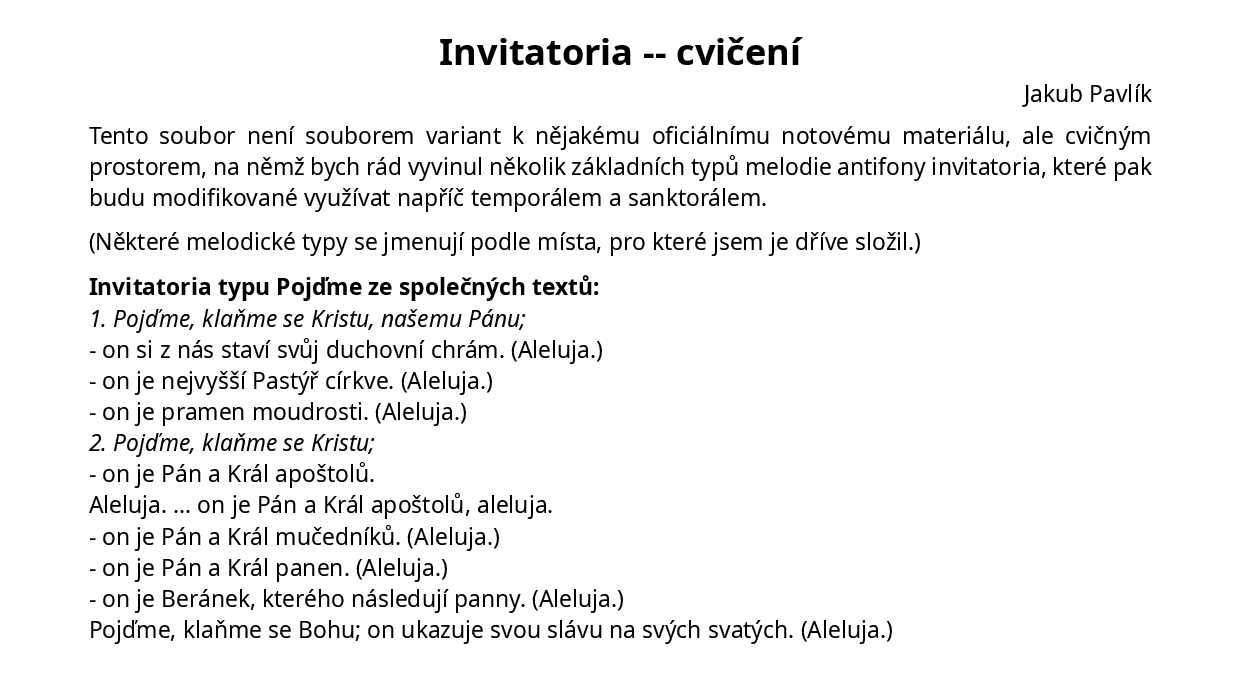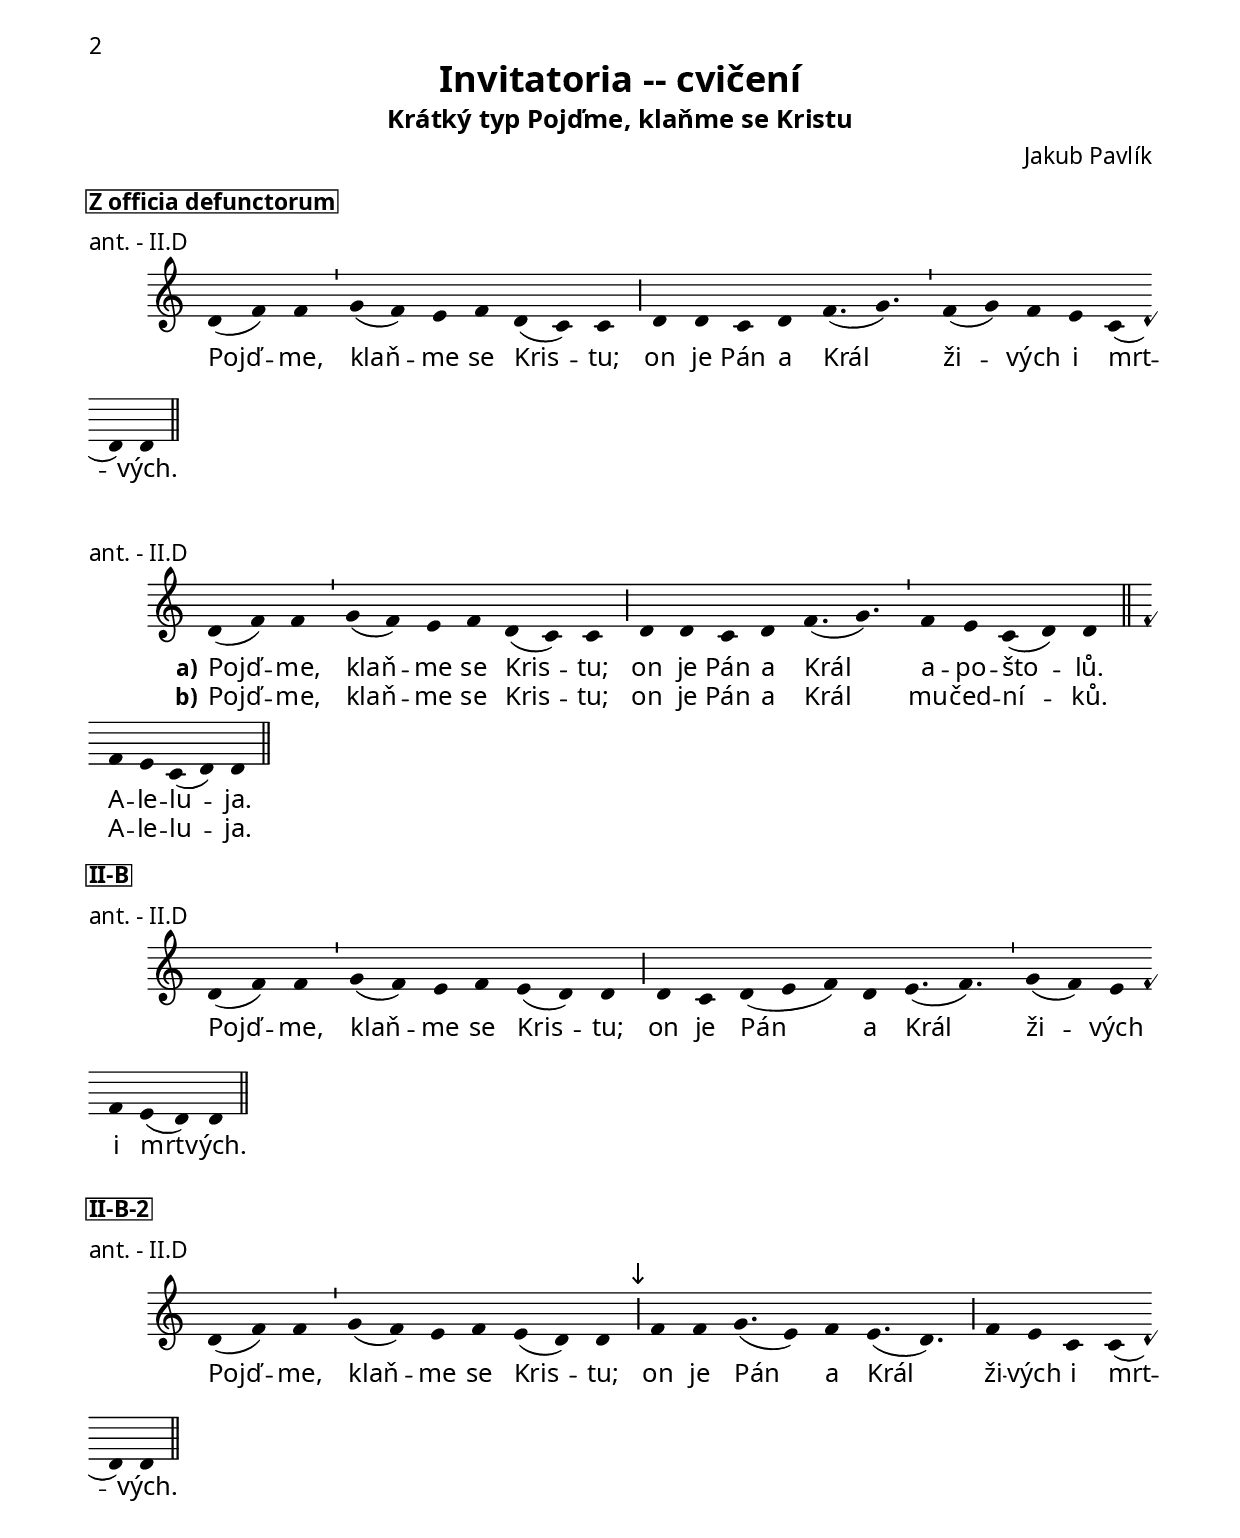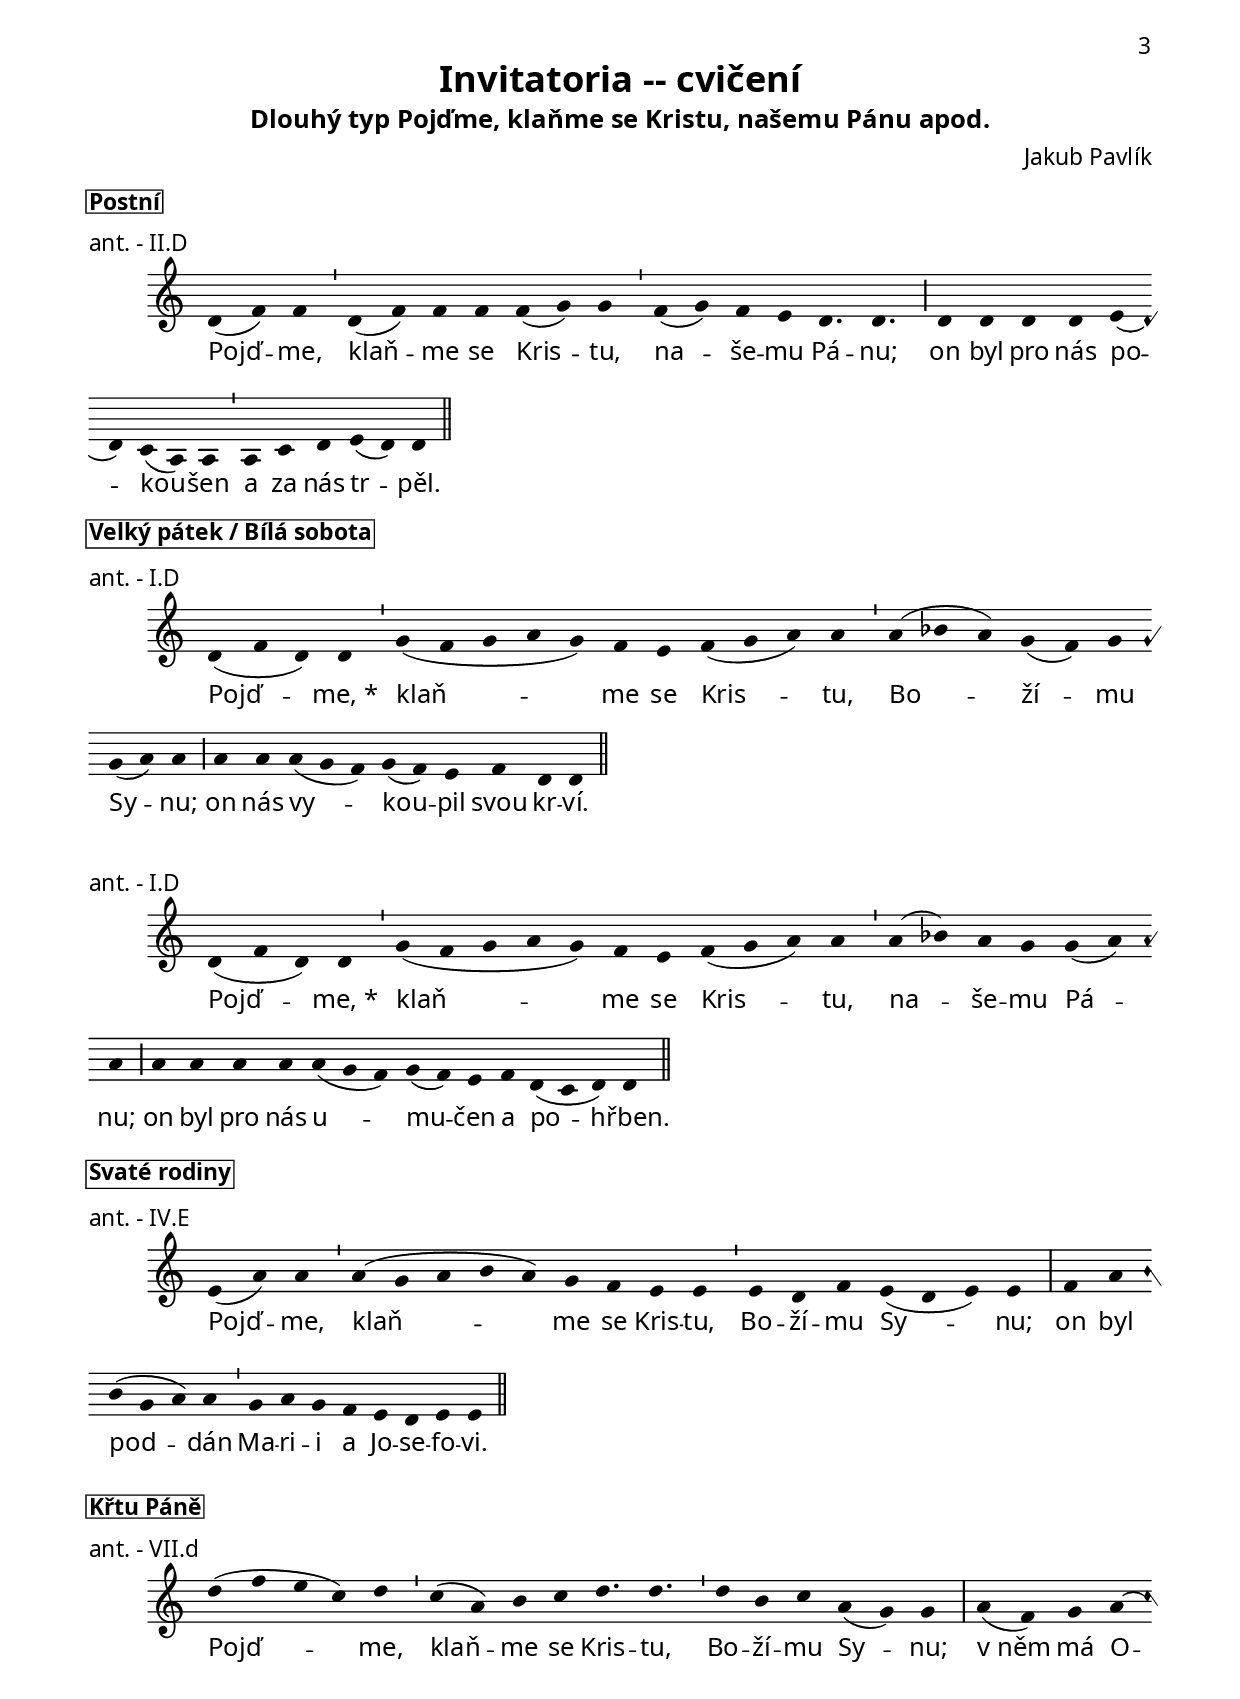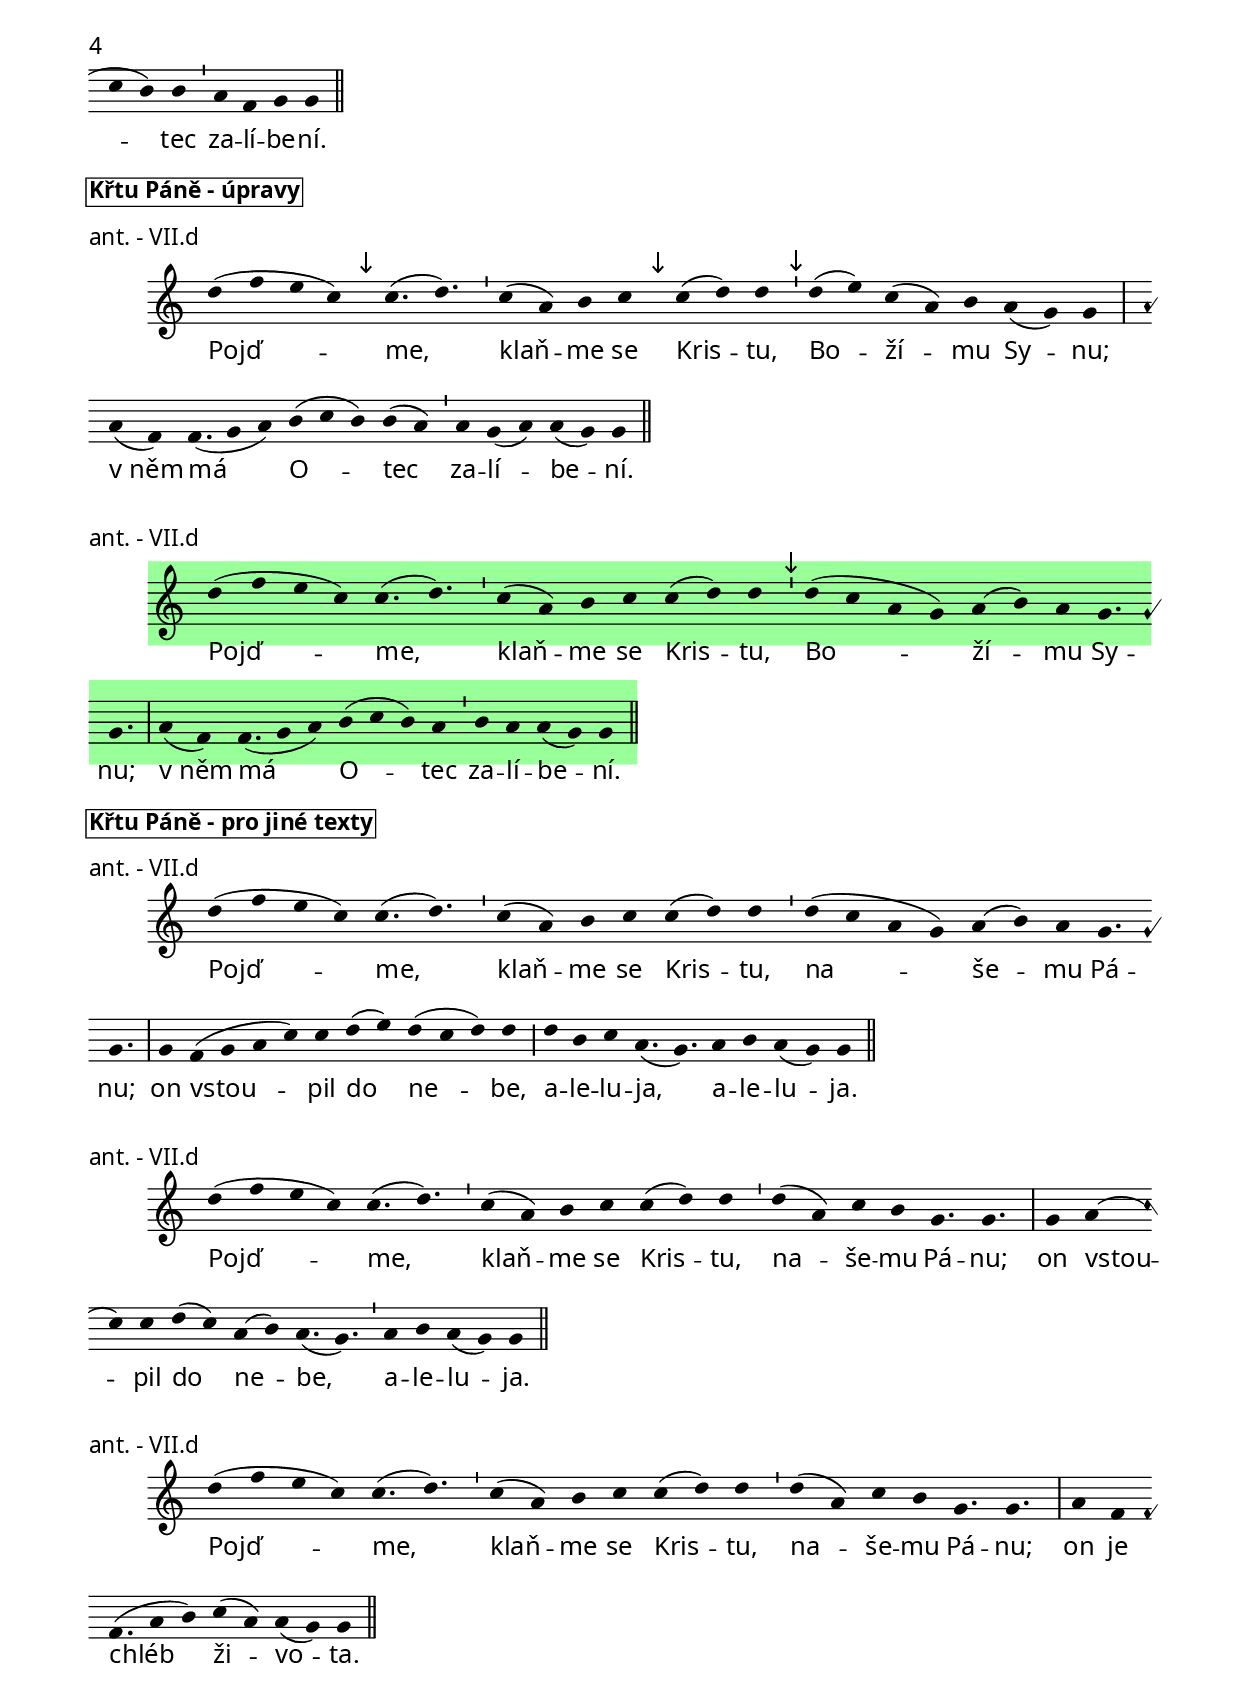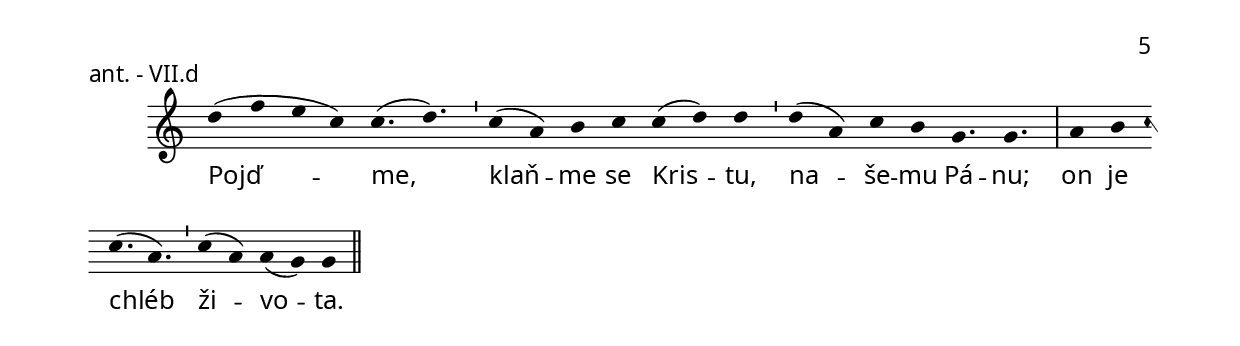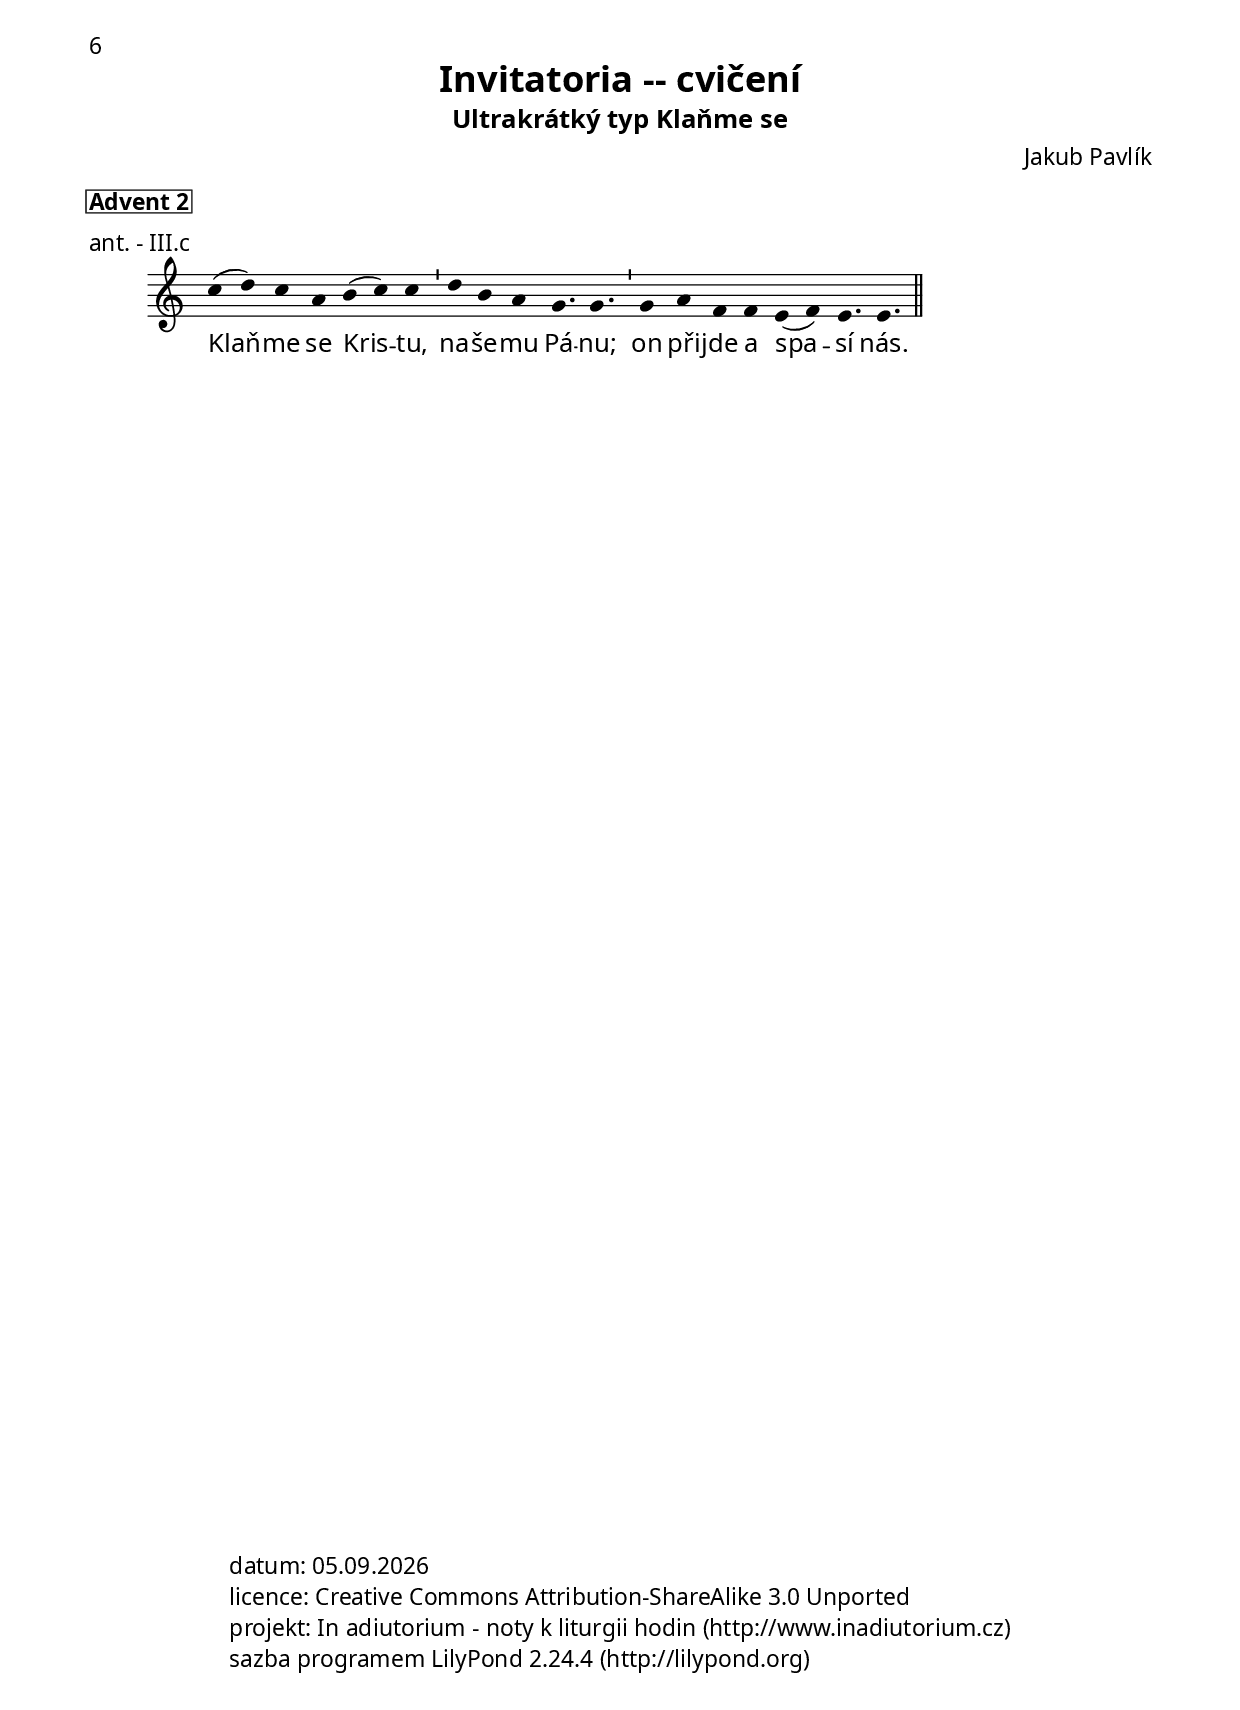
\version "2.15.37"

\header {
  title = "Invitatoria -- cvičení"
  composer = "Jakub Pavlík"
}

\include "spolecne.ly"

\markup\justify{
Tento soubor není souborem variant k nějakému oficiálnímu notovému materiálu,
ale cvičným prostorem, na němž bych rád vyvinul několik základních
typů melodie antifony invitatoria, které pak budu modifikované využívat napříč
temporálem a sanktorálem.
}

\markup\justify{
(Některé melodické typy se jmenují podle místa, pro které jsem je dříve
složil.)
}

\markup\column{
  \line\bold{Invitatoria typu Pojďme ze společných textů:}
  \line\italic{1. Pojďme, klaňme se Kristu, našemu Pánu;}
  \line{- on si z nás staví svůj duchovní chrám. (Aleluja.)}
  \line{- on je nejvyšší Pastýř církve. (Aleluja.)}
  \line{- on je pramen moudrosti. (Aleluja.)}
  
  \line\italic{2. Pojďme, klaňme se Kristu;}
  \line{- on je Pán a Král apoštolů.}
  \line{Aleluja. ... on je Pán a Král apoštolů, aleluja.}
  \line{- on je Pán a Král mučedníků. (Aleluja.)}
  \line{- on je Pán a Král panen. (Aleluja.)}
  \line{- on je Beránek, kterého následují panny. (Aleluja.)}
  \line{Pojďme, klaňme se Bohu; on ukazuje svou slávu na svých svatých. (Aleluja.)}
}

\bookpart {
  \header {
    subtitle = "Krátký typ Pojďme, klaňme se Kristu"
  }

\markup\nadpisSkupiny{"Z officia defunctorum"}

\score {
  \relative c' {
    \choralniRezim
    d4( f) f \barMin g( f) e f d( c) c \barMaior
    d d c d f4.( g) \barMin f4( g) f e c( d) d \barFinalis
  }
  \addlyrics {
    Pojď -- me, klaň -- me se Kris -- tu;
    on je Pán a Král ži -- vých i mrt -- vých.
  }
  \header {
    quid = "ant."
    modus = "II"
    differentia = "D" 
    psalmus = ""
    id = ""
    piece = \markup {\sestavTitulekBezZalmu}
  }
}

\score {
  \relative c' {
    \choralniRezim
    d4( f) f \barMin g( f) e f d( c) c \barMaior
    d d c d f4.( g) \barMin f4 e c( d) d \barFinalis
    f e c( d) d \barFinalis
  }
  \addlyrics {
    \set stanza = #"a)"
    Pojď -- me, klaň -- me se Kris -- tu; on je Pán a Král 
    a -- po -- što -- lů. A -- le -- lu -- ja.
  }
  \addlyrics {
    \set stanza = #"b)"
    Pojď -- me, klaň -- me se Kris -- tu; on je Pán a Král 
    mu -- čed -- ní -- ků. A -- le -- lu -- ja.
  }
  \header {
    quid = "ant."
    modus = "II"
    differentia = "D" 
    psalmus = ""
    id = ""
    piece = \markup {\sestavTitulekBezZalmu}
  }
}

\markup\nadpisSkupiny{"II-B"}

\score {
  \relative c' {
    \choralniRezim
    d4( f) f \barMin g( f) e f e( d) d \barMaior
    d c d( e f) d e4.( f) \barMin g4( f) e f e( d) d \barFinalis
  }
  \addlyrics {
    Pojď -- me, klaň -- me se Kris -- tu;
    on je Pán a Král ži -- vých i mrt -- vých.
  }
  \header {
    quid = "ant."
    modus = "II"
    differentia = "D" 
    psalmus = ""
    id = ""
    piece = \markup {\sestavTitulekBezZalmu}
  }
}

\markup\nadpisSkupiny{"II-B-2"}

\score {
  \relative c' {
    \choralniRezim
    d4( f) f \barMin g( f) e f e( d) d \barMaior
    \mark\sipka f f g4.( e4) f e4.( d) \barMaior f4 e c c( d) d \barFinalis 
  }
  \addlyrics {
    Pojď -- me, klaň -- me se Kris -- tu;
    on je Pán a Král ži -- vých i mrt -- vých.
  }
  \header {
    quid = "ant."
    modus = "II"
    differentia = "D" 
    psalmus = ""
    id = ""
    piece = \markup {\sestavTitulekBezZalmu}
  }
}


} % bookpart

\bookpart {
  \header {
    subtitle = "Dlouhý typ Pojďme, klaňme se Kristu, našemu Pánu apod."
  }

\markup\nadpisSkupiny{Postní}

\score {
  \relative c' {
    \choralniRezim
    d4( f) f \barMin
    d( f) f f f( g) g \barMin f( g) f e d4. d \barMaior
    d4 d d d e( d) c( a) a \barMin a c d e( d) d \barFinalis
  }
  \addlyrics {
    Pojď -- me,
    klaň -- me se Kris -- tu, na -- še -- mu Pá -- nu;
    on byl pro nás po -- kou -- šen a za nás tr -- pěl.
  }
  \header {
    quid = "ant."
    modus = "II"
    differentia = "D" 
    psalmus = ""
    id = ""
    fons = "Z antifon pro Svatý týden."
    piece = \markup {\sestavTitulekBezZalmu}
  }
}

\markup\nadpisSkupiny{"Velký pátek / Bílá sobota"}

\score {
  \relative c' {
    \choralniRezim
    d4( f d) d \barMin
    g( f g a g) f e f( g a) a \barMin a( bes a) g( f) g g( a) a \barMaior
    a4 a a( g f) g( f) e f d d \barFinalis
  }
  \addlyrics {
    Pojď -- me,_* 
    klaň -- me se Kris -- tu, Bo -- ží -- mu Sy -- nu;
    on nás vy -- kou -- pil svou kr -- ví.
  }
  \header {
    quid = "ant."
    modus = "I"
    differentia = "D" 
    psalmus = ""
    id = "pa-invit"
    piece = \markup {\sestavTitulekBezZalmu}
  }
}

\score {
  \relative c' {
    \choralniRezim
    d4( f d) d \barMin
    g( f g a g) f e f( g a) a \barMin a( bes) a g g( a) a \barMaior
    a4 a a a a( g f) g( f) e f d( c d) d \barFinalis
  }
  \addlyrics {
    Pojď -- me,_* klaň -- me se Kris -- tu, na -- še -- mu Pá -- nu;
    on byl pro nás u -- mu -- čen a po -- hřben.
  }
  \header {
    quid = "ant."
    modus = "I"
    differentia = "D" 
    psalmus = ""
    id = "so-invit"
    fons = "První část je z antifony invitatoria Velkého pátku."
    piece = \markup {\sestavTitulekBezZalmu}
  }
}

\markup\nadpisSkupiny{"Svaté rodiny"}

\score {
  \relative c' {
    \choralniRezim
    e4( a) a \barMin
    a( g a b a) g f e e \barMin
    e d f e( d e) e \barMax
    
    f a b( g a) a \barMin
    g a g f e d e e \barFinalis
  }
  \addlyrics {
    Pojď -- me,
    klaň -- me se Kris -- tu,
    Bo -- ží -- mu Sy -- nu;
    
    on byl pod -- dán
    Ma -- ri -- i a Jo -- se -- fo -- vi.
  }
  \header {
    quid = "ant."
    modus = "IV"
    differentia = "E" 
    psalmus = ""
    piece = \markup {\sestavTitulek}
  }
}

\markup\nadpisSkupiny{"Křtu Páně"}

\score {
  \relative c'' {
    \choralniRezim
    d4( f e c) d \barMin
    c( a) b c d4. d \barMin
    d4 b c a( g) g \barMax
    a( f) g a( c b) b \barMin 
    a f g g \barFinalis
  }
  \addlyrics {
    Pojď -- me,
    klaň -- me se Kris -- tu,
    Bo -- ží -- mu Sy -- nu;
    v_něm má O -- tec
    za -- lí -- be -- ní.
  }
  \header {
    quid = "ant."
    modus = "VII"
    differentia = "d" 
    psalmus = ""
    piece = \markup {\sestavTitulek}
  }
}

\markup\nadpisSkupiny{"Křtu Páně - úpravy"}

\score {
  \relative c'' {
    \choralniRezim
    d4( f e c) \mark\sipka c4.( d) \barMin
    c4( a) b c \mark\sipka c( d) d \barMin
    \mark\sipka d4( e) c( a) b a( g) g \barMax
    a( f) f4.( g4 a) b( c b) b( a) \barMin 
    a g( a) a( g) g \barFinalis
  }
  \addlyrics {
    Pojď -- me,
    klaň -- me se Kris -- tu,
    Bo -- ží -- mu Sy -- nu;
    v_něm má O -- tec
    za -- lí -- be -- ní.
  }
  \header {
    quid = "ant."
    modus = "VII"
    differentia = "d" 
    psalmus = ""
    piece = \markup {\sestavTitulek}
  }
}

\score {
  \relative c'' {
    \choralniRezim
    \zvyraznovacZelenyII
    d4( f e c) c4.( d) \barMin
    c4( a) b c c( d) d \barMin
    \mark\sipka d4( c a g) a( b) a g4. g \barMax
    a4( f) f4.( g4 a) b( c b) a \barMin 
    b a a( g) g \barFinalis
  }
  \addlyrics {
    Pojď -- me,
    klaň -- me se Kris -- tu,
    Bo -- ží -- mu Sy -- nu;
    v_něm má O -- tec
    za -- lí -- be -- ní.
  }
  \header {
    quid = "ant."
    modus = "VII"
    differentia = "d" 
    psalmus = ""
    piece = \markup {\sestavTitulek}
  }
}

\markup\nadpisSkupiny{"Křtu Páně - pro jiné texty"}

\score {
  \relative c'' {
    \choralniRezim
    d4( f e c) c4.( d) \barMin
    c4( a) b c c( d) d \barMin
    d4( c a g) a( b) a g4. g \barMax
    g4 f( g4 a c) c d( e) d( c d) d \barMaior
    d b c a4.( g) a4 b a( g) g \barFinalis
  }
  \addlyrics {
    Pojď -- me,
    klaň -- me se Kris -- tu, na -- še -- mu Pá -- nu;
    on vstou -- pil do ne -- be, 
    % musel jsem pridat jedno aleluja, abych vysel s melodii.
    a -- le -- lu -- ja, 
    a -- le -- lu -- ja.
  }
  \header {
    quid = "ant."
    modus = "VII"
    differentia = "d" 
    psalmus = ""
    piece = \markup {\sestavTitulek}
  }
}

\score {
  \relative c'' {
    \choralniRezim
    d4( f e c) c4.( d) \barMin
    c4( a) b c c( d) d \barMin
    d4( a) c b g4. g \barMax
    g4 a( c) c d( c)  a( b) a4.( g) \barMin 
    a4 b a( g) g \barFinalis
  }
  \addlyrics {
    Pojď -- me,
    klaň -- me se Kris -- tu, na -- še -- mu Pá -- nu;
    on vstou -- pil do ne -- be, a -- le -- lu -- ja.
  }
  \header {
    quid = "ant."
    modus = "VII"
    differentia = "d" 
    psalmus = ""
    piece = \markup {\sestavTitulek}
  }
}

\score {
  \relative c'' {
    \choralniRezim
    d4( f e c) c4.( d) \barMin
    c4( a) b c c( d) d \barMin
    d4( a) c b g4. g \barMax
    a4 f f4.( a4 b) c( a) a( g) g \barFinalis
  }
  \addlyrics {
    Pojď -- me, klaň -- me se Kris -- tu, na -- še -- mu Pá -- nu;
    on je chléb ži -- vo -- ta.
  }
  \header {
    quid = "ant."
    modus = "VII"
    differentia = "d" 
    psalmus = ""
    piece = \markup {\sestavTitulek}
  }
}

\score {
  \relative c'' {
    \choralniRezim
    d4( f e c) c4.( d) \barMin
    c4( a) b c c( d) d \barMin
    d4( a) c b g4. g \barMax
    a4 b c4.( a) \barMin c4( a) a( g) g \barFinalis
  }
  \addlyrics {
    Pojď -- me, klaň -- me se Kris -- tu, na -- še -- mu Pá -- nu;
    on je chléb ži -- vo -- ta.
  }
  \header {
    quid = "ant."
    modus = "VII"
    differentia = "d" 
    psalmus = ""
    piece = \markup {\sestavTitulek}
  }
}

} % bookpart

\bookpart {
  \header {
    subtitle = "Ultrakrátký typ Klaňme se"
  }

\markup\nadpisSkupiny{"Advent 2"}

\score {
  \relative c'' {
    \choralniRezim
    c4( d) c a b( c) c \barMin
    d b a g4. g \barMin
    g4 a f f e( f) e4. e \barFinalis
  }
  \addlyrics {
    Klaň -- me se Kris -- tu,
    na -- še -- mu Pá -- nu;
    on při -- jde a spa -- sí nás.
  }
  \header {
    quid = "ant."
    modus = "III"
    differentia = "c" 
    psalmus = ""
    piece = \markup {\sestavTitulek}
  }
}

}